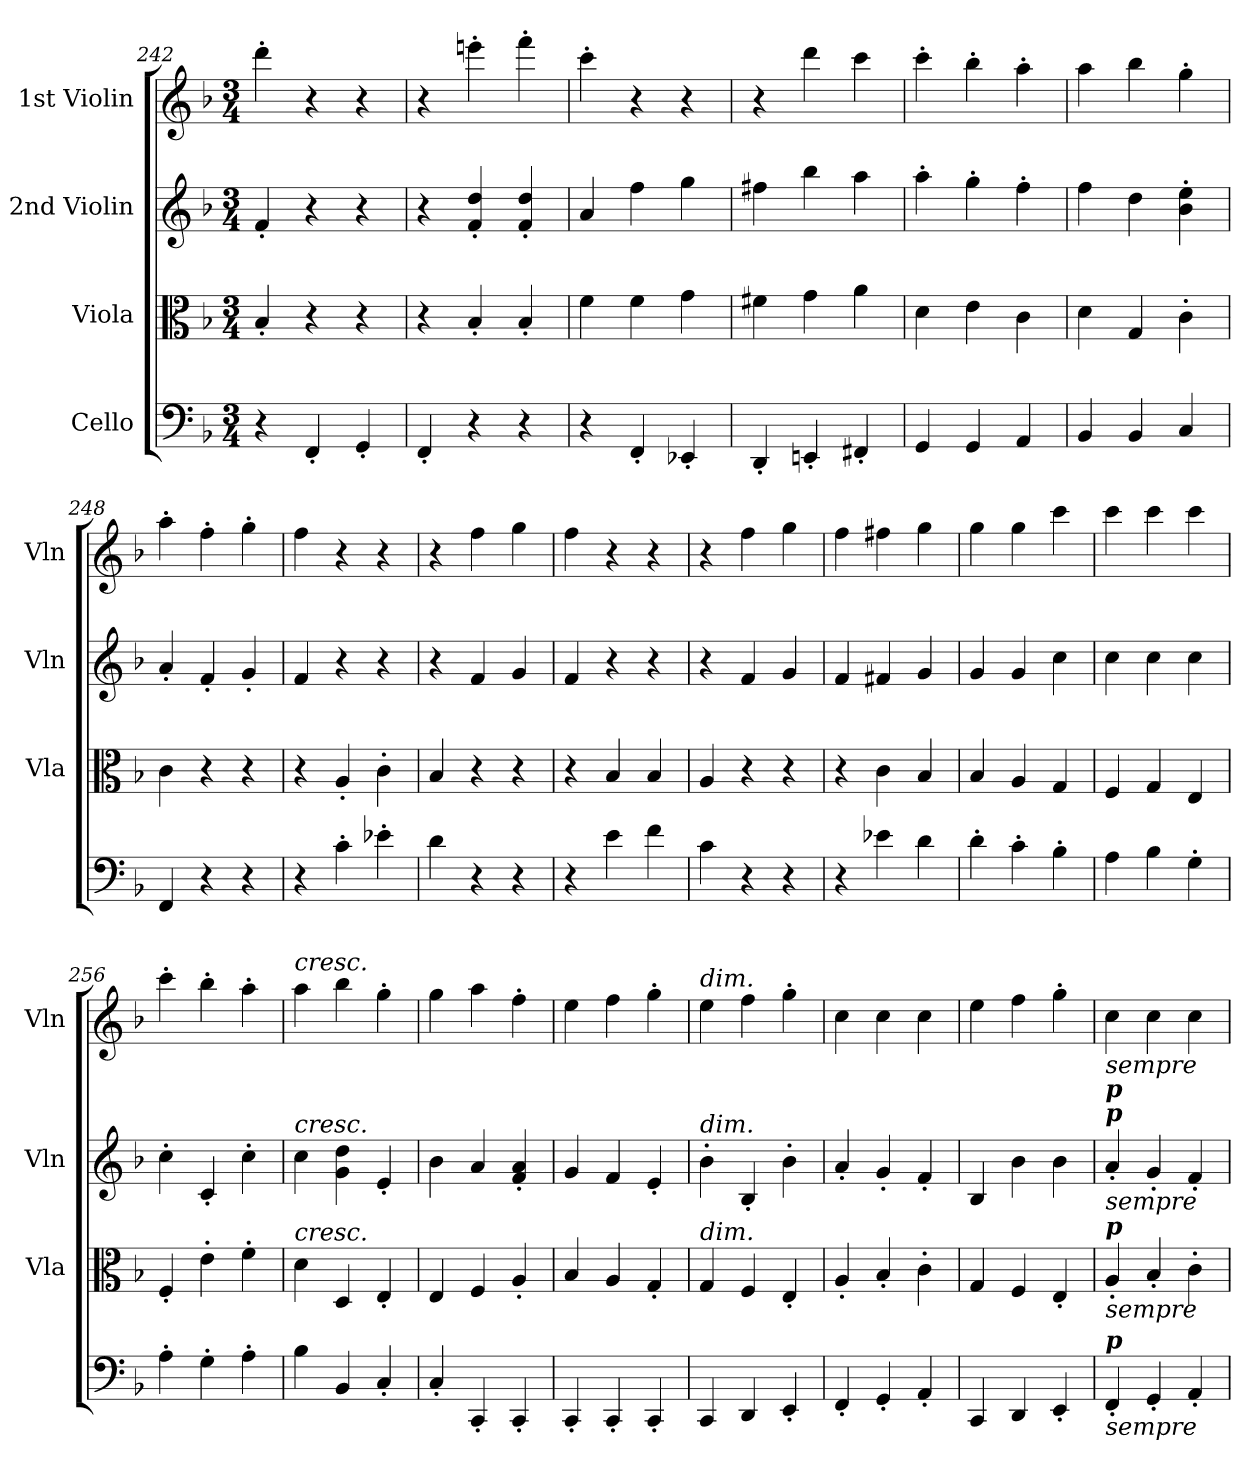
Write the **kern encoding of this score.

**kern	**kern	**kern	**kern
*part4	*part3	*part2	*part1
*staff4	*staff3	*staff2	*staff1
*I"Cello	*I"Viola	*I"2nd Violin	*I"1st Violin
*	*I'Vla	*I'Vln	*I'Vln
*clefF4	*clefC3	*clefG2	*clefG2
*k[b-]	*k[b-]	*k[b-]	*k[b-]
*F:	*F:	*F:	*F:
*M3/4	*M3/4	*M3/4	*M3/4
=242	=242	=242	=242
4r	4B-'/	4f'/	4ddd'\
4FF'/	4r	4r	4r
4GG'/	4r	4r	4r
=243	=243	=243	=243
4FF'/	4r	4r	4r
4r	4B-'/	4f/' 4dd/'	4eeen'\
4r	4B-'/	4f/' 4dd/'	4fff'\
=244	=244	=244	=244
4r	4f\	4a/	4ccc'\
4FF'/	4f\	4ff\	4r
4EE-X'/	4g\	4gg\	4r
=245	=245	=245	=245
4DD'/	4f#X\	4ff#X\	4r
4EEn'/	4g\	4bb-\	4ddd\
4FF#X'/	4a\	4aa\	4ccc\
=246	=246	=246	=246
4GG/	4d\	4aa'\	4ccc'\
4GG/	4e\	4gg'\	4bb-'\
4AA/	4c\	4ff'\	4aa'\
=247	=247	=247	=247
4BB-/	4d\	4ff\	4aa\
4BB-/	4G/	4dd\	4bb-\
4C/	4c'\	4b-\' 4ee\'	4gg'\
=248	=248	=248	=248
4FF/	4c\	4a'/	4aa'\
4r	4r	4f'/	4ff'\
4r	4r	4g'/	4gg'\
=249	=249	=249	=249
4r	4r	4f/	4ff\
4c'\	4A'/	4r	4r
4e-X'\	4c'\	4r	4r
=250	=250	=250	=250
4d\	4B-/	4r	4r
4r	4r	4f/	4ff\
4r	4r	4g/	4gg\
=251	=251	=251	=251
4r	4r	4f/	4ff\
4e\	4B-/	4r	4r
4f\	4B-/	4r	4r
=252	=252	=252	=252
4c\	4A/	4r	4r
4r	4r	4f/	4ff\
4r	4r	4g/	4gg\
=253	=253	=253	=253
4r	4r	4f/	4ff\
4e-X\	4c\	4f#X/	4ff#X\
4d\	4B-/	4g/	4gg\
=254	=254	=254	=254
4d'\	4B-/	4g/	4gg\
4c'\	4A/	4g/	4gg\
4B-'\	4G/	4cc\	4ccc\
=255	=255	=255	=255
4A\	4F/	4cc\	4ccc\
4B-\	4G/	4cc\	4ccc\
4G'\	4E/	4cc\	4ccc\
=256	=256	=256	=256
4A'\	4F'/	4cc'\	4ccc'\
4G'\	4e'\	4c'/	4bb-'\
4A'\	4f'\	4cc'\	4aa'\
=257	=257	=257	=257
!	!	!	!LO:TX:a:i:t=cresc.
!	!	!LO:TX:a:i:t=cresc.	!
!	!LO:TX:a:i:t=cresc.	!	!
4B-\	4d\	4cc\	4aa\
4BB-/	4D/	4g\ 4dd\	4bb-\
4C'/	4E'/	4e'/	4gg'\
=258	=258	=258	=258
4C'/	4E/	4b-\	4gg\
4CC'/	4F/	4a/	4aa\
4CC'/	4A'/	4f/' 4a/'	4ff'\
=259	=259	=259	=259
4CC'/	4B-/	4g/	4ee\
4CC'/	4A/	4f/	4ff\
4CC'/	4G'/	4e'/	4gg'\
=260	=260	=260	=260
!	!	!	!LO:TX:a:i:t=dim.
!	!	!LO:TX:a:i:t=dim.	!
!	!LO:TX:a:i:t=dim.	!	!
4CC/	4G/	4b-'\	4ee\
4DD/	4F/	4B-'/	4ff\
4EE'/	4E'/	4b-'\	4gg'\
=261	=261	=261	=261
4FF'/	4A'/	4a'/	4cc\
4GG'/	4B-'/	4g'/	4cc\
4AA'/	4c'\	4f'/	4cc\
=262	=262	=262	=262
4CC/	4G/	4B-/	4ee\
4DD/	4F/	4b-\	4ff\
4EE'/	4E'/	4b-\	4gg'\
=263	=263	=263	=263
!	!	!LO:TX:a:Bi:t=p	!
!	!	!LO:TX:a:Bi:t=p	!
!	!	!LO:TX:a:i:t=sempre	!
!	!	!LO:TX:b:i:t=sempre	!
!	!LO:TX:a:Bi:t=p	!	!
!	!LO:TX:b:i:t=sempre	!	!
!LO:TX:a:Bi:t=p	!	!	!
!LO:TX:b:i:t=sempre	!	!	!
4FF'/	4A'/	4a'/	4cc\
4GG'/	4B-'/	4g'/	4cc\
4AA'/	4c'\	4f'/	4cc\
=	=	=	=
*-	*-	*-	*-
